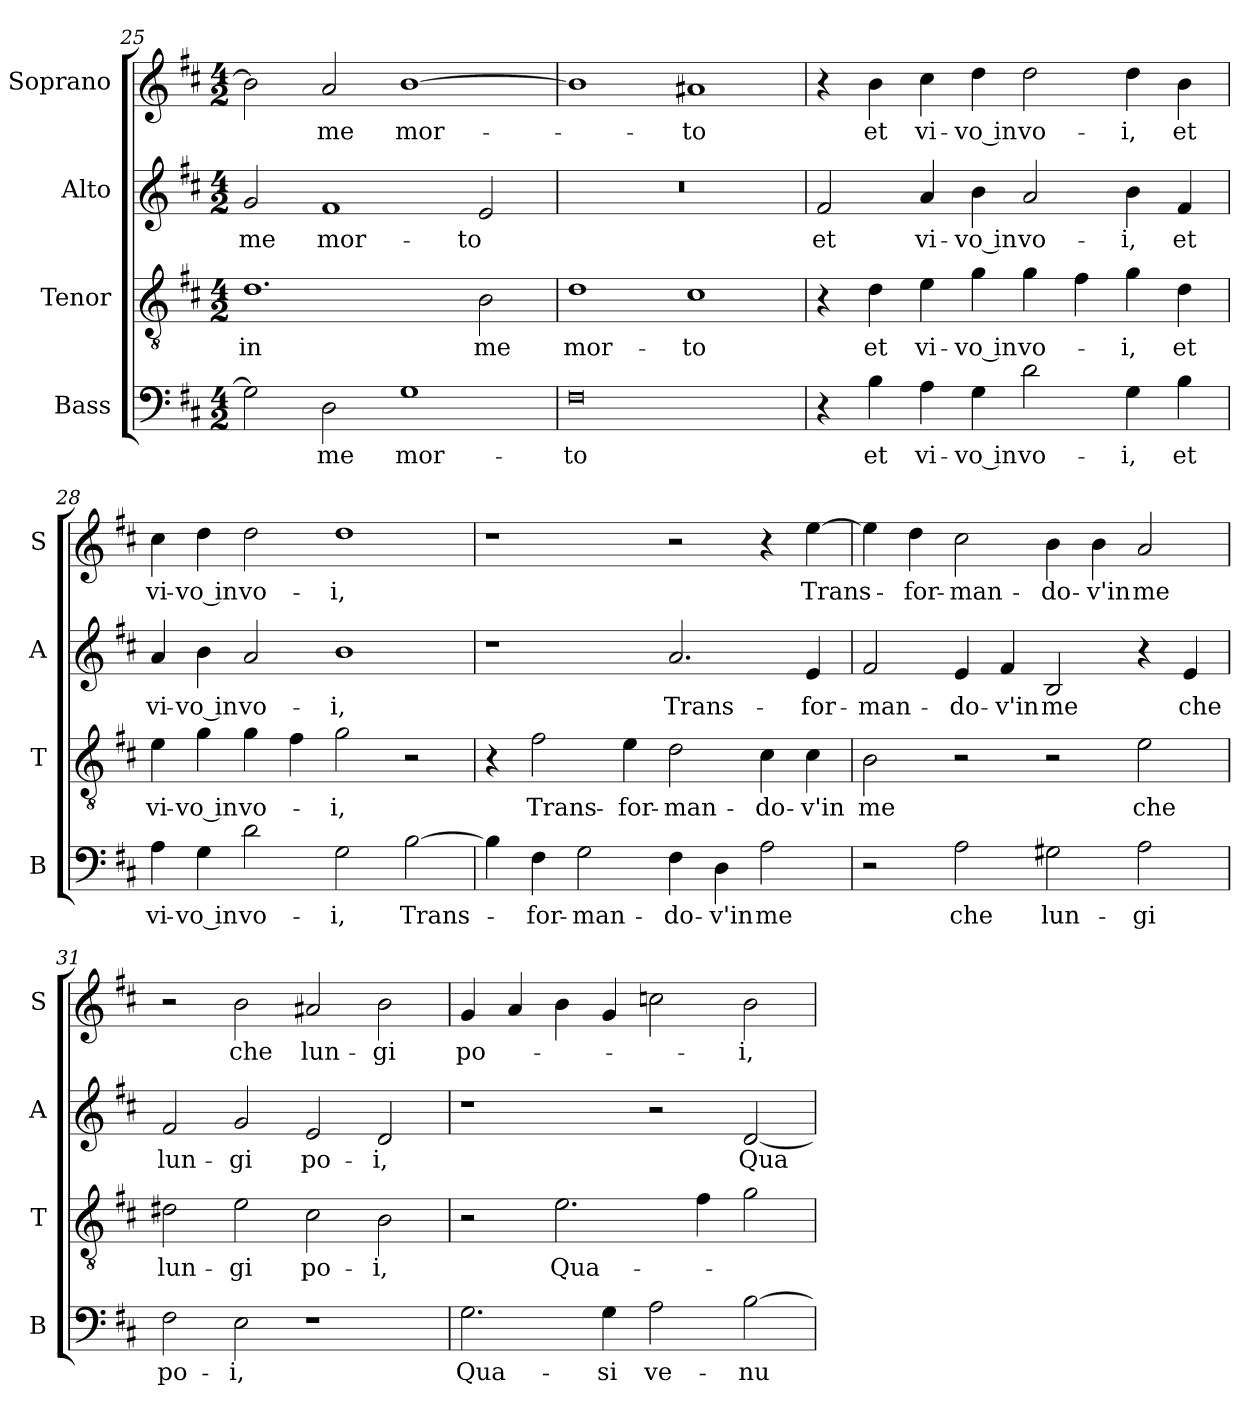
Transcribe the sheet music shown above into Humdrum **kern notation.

**kern	**text	**kern	**text	**kern	**text	**kern	**text
*part4	*part4	*part3	*part3	*part2	*part2	*part1	*part1
*staff4	*staff4	*staff3	*staff3	*staff2	*staff2	*staff1	*staff1
*I"Bass	*	*I"Tenor	*	*I"Alto	*	*I"Soprano	*
*I'B	*	*I'T	*	*I'A	*	*I'S	*
*clefF4	*	*clefGv2	*	*clefG2	*	*clefG2	*
*k[f#c#]	*	*k[f#c#]	*	*k[f#c#]	*	*k[f#c#]	*
*D:	*	*D:	*	*D:	*	*D:	*
*M4/2	*	*M4/2	*	*M4/2	*	*M4/2	*
=25	=25	=25	=25	=25	=25	=25	=25
!	!	!	!LO:LY:b	!	!LO:LY:b	!	!
2G\]	.	1.d	in	2g/	me	2b\]	.
!	!LO:LY:b	!	!	!	!LO:LY:b	!	!LO:LY:b
2D\	me	.	.	1f#	mor-	2a/	me
!	!LO:LY:b	!	!	!	!	!	!LO:LY:b
1G	mor-	.	.	.	.	[1b	mor-
!	!	!	!LO:LY:b	!	!LO:LY:b	!	!
.	.	2B\	me	2e/	-to	.	.
=26	=26	=26	=26	=26	=26	=26	=26
!	!LO:LY:b	!	!LO:LY:b	!	!	!	!
0F#	-to	1d	mor-	0r	.	1b]	.
!	!	!	!LO:LY:b	!	!	!	!LO:LY:b
.	.	1c#	-to	.	.	1a#X	-to
!!LO:LB:g=z
=27	=27	=27	=27	=27	=27	=27	=27
!	!	!	!	!	!LO:LY:b	!	!
4r	.	4r	.	2f#/	et	4r	.
!	!LO:LY:b	!	!LO:LY:b	!	!	!	!LO:LY:b
4B\	et	4d\	et	.	.	4b\	et
!	!LO:LY:b	!	!LO:LY:b	!	!LO:LY:b	!	!LO:LY:b
4A\	vi-	4e\	vi-	4a/	vi-	4cc#\	vi-
!	!LO:LY:b	!	!LO:LY:b	!	!LO:LY:b	!	!LO:LY:b
4G\	-vo in	4g\	-vo in	4b\	-vo in	4dd\	-vo in
!	!LO:LY:b	!	!LO:LY:b	!	!LO:LY:b	!	!LO:LY:b
2d\	vo-	4g\	vo-	2a/	vo-	2dd\	vo-
.	.	4f#\	.	.	.	.	.
!	!LO:LY:b	!	!LO:LY:b	!	!LO:LY:b	!	!LO:LY:b
4G\	-i,	4g\	-i,	4b\	-i,	4dd\	-i,
!	!LO:LY:b	!	!LO:LY:b	!	!LO:LY:b	!	!LO:LY:b
4B\	et	4d\	et	4f#/	et	4b\	et
=28	=28	=28	=28	=28	=28	=28	=28
!	!LO:LY:b	!	!LO:LY:b	!	!LO:LY:b	!	!LO:LY:b
4A\	vi-	4e\	vi-	4a/	vi-	4cc#\	vi-
!	!LO:LY:b	!	!LO:LY:b	!	!LO:LY:b	!	!LO:LY:b
4G\	-vo in	4g\	-vo in	4b\	-vo in	4dd\	-vo in
!	!LO:LY:b	!	!LO:LY:b	!	!LO:LY:b	!	!LO:LY:b
2d\	vo-	4g\	vo-	2a/	vo-	2dd\	vo-
.	.	4f#\	.	.	.	.	.
!	!LO:LY:b	!	!LO:LY:b	!	!LO:LY:b	!	!LO:LY:b
2G\	-i,	2g\	-i,	1b	-i,	1dd	-i,
!	!LO:LY:b	!	!	!	!	!	!
[2B\	Trans-	2r	.	.	.	.	.
=29	=29	=29	=29	=29	=29	=29	=29
4B\]	.	4r	.	1r	.	1r	.
!	!LO:LY:b	!	!LO:LY:b	!	!	!	!
4F#\	-for-	2f#\	Trans-	.	.	.	.
!	!LO:LY:b	!	!	!	!	!	!
2G\	-man-	.	.	.	.	.	.
!	!	!	!LO:LY:b	!	!	!	!
.	.	4e\	-for-	.	.	.	.
!	!LO:LY:b	!	!LO:LY:b	!	!LO:LY:b	!	!
4F#\	-do-	2d\	-man-	2.a/	Trans-	2r	.
!	!LO:LY:b	!	!	!	!	!	!
4D\	-v'in	.	.	.	.	.	.
!	!LO:LY:b	!	!LO:LY:b	!	!	!	!
2A\	me	4c#\	-do-	.	.	4r	.
!	!	!	!LO:LY:b	!	!LO:LY:b	!	!LO:LY:b
.	.	4c#\	-v'in	4e/	-for-	[4ee\	Trans-
!!LO:PB:g=z
=30	=30	=30	=30	=30	=30	=30	=30
!	!	!	!LO:LY:b	!	!LO:LY:b	!	!
2r	.	2B\	me	2f#/	-man-	4ee\]	.
!	!	!	!	!	!	!	!LO:LY:b
.	.	.	.	.	.	4dd\	-for-
!	!LO:LY:b	!	!	!	!LO:LY:b	!	!LO:LY:b
2A\	che	2r	.	4e/	-do-	2cc#\	-man-
!	!	!	!	!	!LO:LY:b	!	!
.	.	.	.	4f#/	-v'in	.	.
!	!LO:LY:b	!	!	!	!LO:LY:b	!	!LO:LY:b
2G#X\	lun-	2r	.	2B/	me	4b\	-do-
!	!	!	!	!	!	!	!LO:LY:b
.	.	.	.	.	.	4b\	-v'in
!	!LO:LY:b	!	!LO:LY:b	!	!	!	!LO:LY:b
2A\	-gi	2e\	che	4r	.	2a/	me
!	!	!	!	!	!LO:LY:b	!	!
.	.	.	.	4e/	che	.	.
=31	=31	=31	=31	=31	=31	=31	=31
!	!LO:LY:b	!	!LO:LY:b	!	!LO:LY:b	!	!
2F#\	po-	2d#X\	lun-	2f#/	lun-	2r	.
!	!LO:LY:b	!	!LO:LY:b	!	!LO:LY:b	!	!LO:LY:b
2E\	-i,	2e\	-gi	2g/	-gi	2b\	che
!	!	!	!LO:LY:b	!	!LO:LY:b	!	!LO:LY:b
1r	.	2c#\	po-	2e/	po-	2a#X/	lun-
!	!	!	!LO:LY:b	!	!LO:LY:b	!	!LO:LY:b
.	.	2B\	-i,	2d/	-i,	2b\	-gi
=32	=32	=32	=32	=32	=32	=32	=32
!	!LO:LY:b	!	!	!	!	!	!LO:LY:b
2.G\	Qua-	2r	.	1r	.	4g/	po-
.	.	.	.	.	.	4a/	.
!	!	!	!LO:LY:b	!	!	!	!
.	.	2.e\	Qua-	.	.	4b\	.
!	!LO:LY:b	!	!	!	!	!	!
4G\	-si	.	.	.	.	4g/	.
!	!LO:LY:b	!	!	!	!	!	!
2A\	ve-	.	.	2r	.	2ccn\	.
.	.	4f#\	.	.	.	.	.
!	!LO:LY:b	!	!	!	!LO:LY:b	!	!LO:LY:b
[2B\	-nu-	2g\	.	[2d/	Qua-	2b\	-i,
=	=	=	=	=	=	=	=
*-	*-	*-	*-	*-	*-	*-	*-
